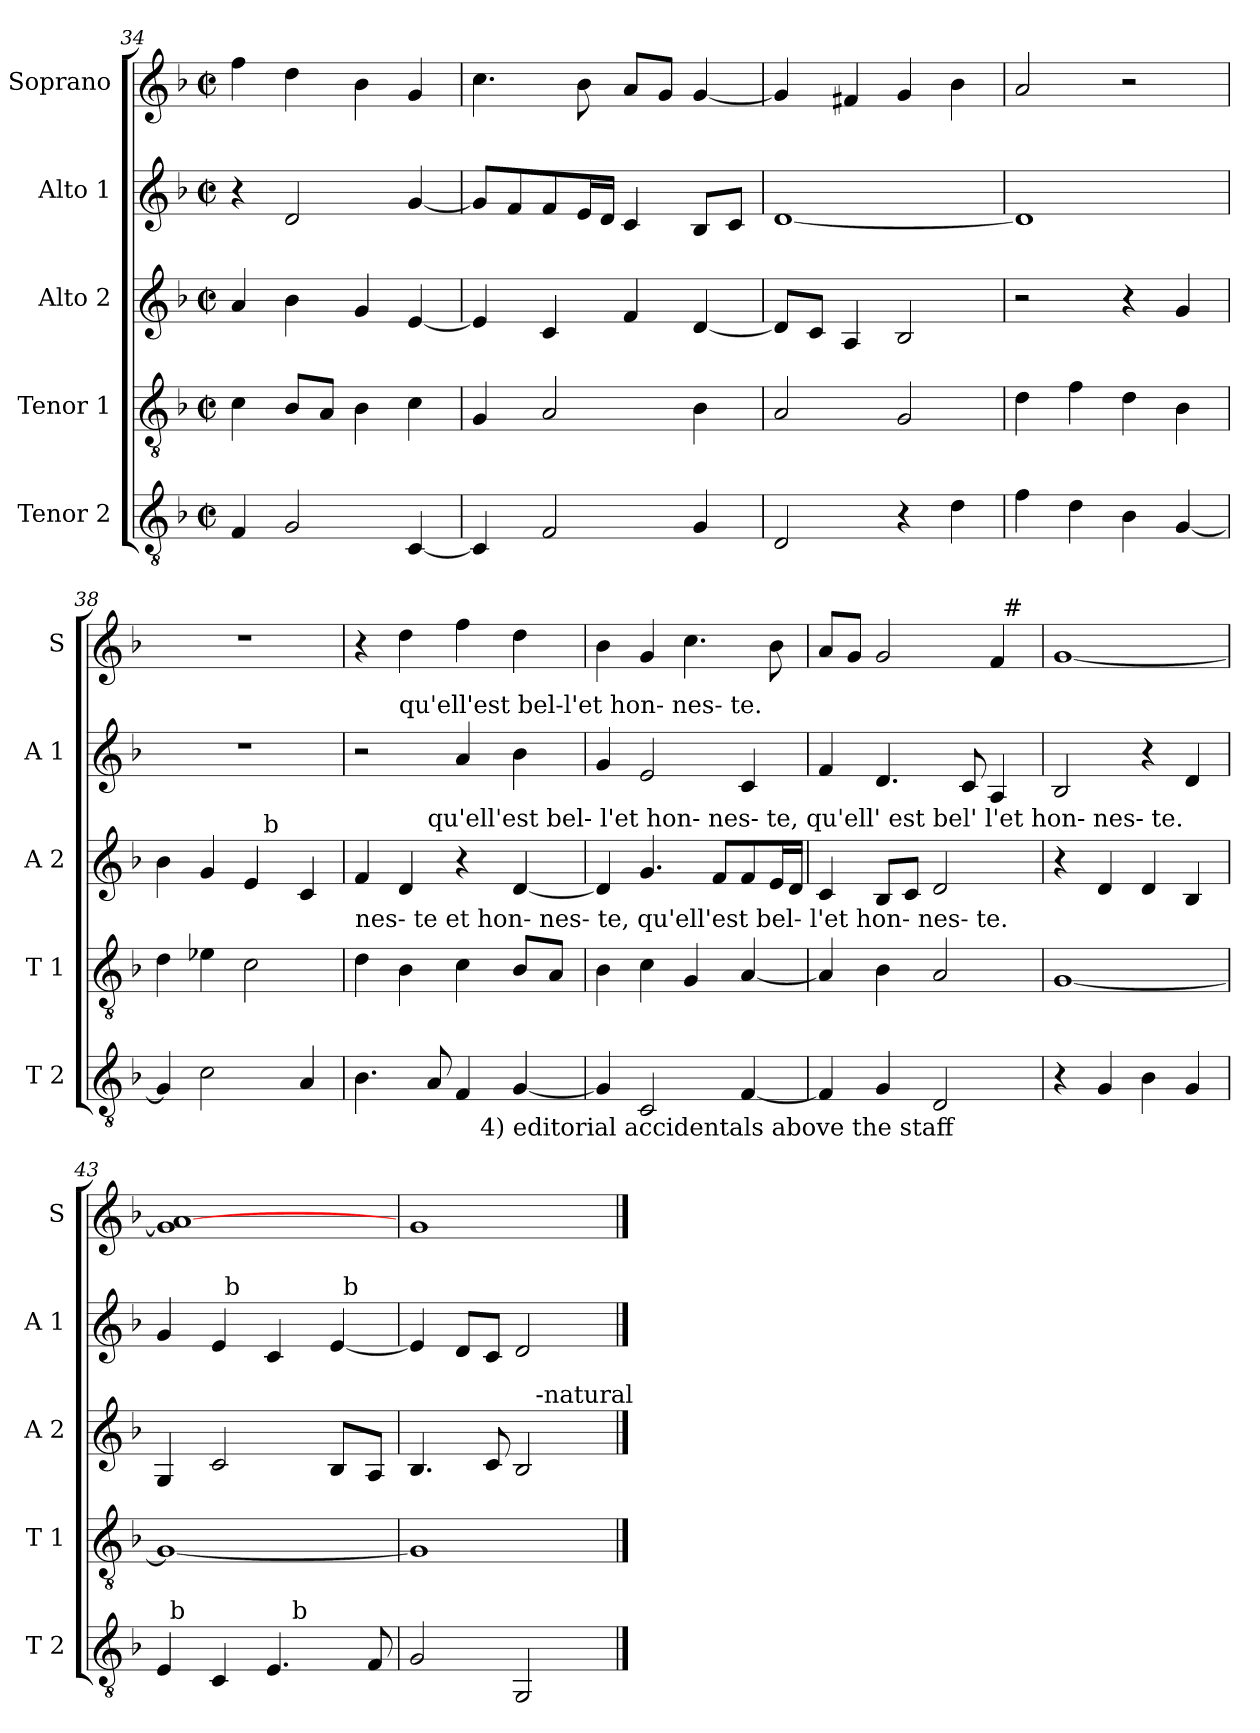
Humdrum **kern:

**kern	**kern	**kern	**kern	**kern
*part5	*part4	*part3	*part2	*part1
*staff5	*staff4	*staff3	*staff2	*staff1
*I"Tenor 2	*I"Tenor 1	*I"Alto 2	*I"Alto 1	*I"Soprano
*I'T 2	*I'T 1	*I'A 2	*I'A 1	*I'S
*clefGv2	*clefGv2	*clefG2	*clefG2	*clefG2
*k[b-]	*k[b-]	*k[b-]	*k[b-]	*k[b-]
*F:	*F:	*F:	*F:	*F:
*M2/2	*M2/2	*M2/2	*M2/2	*M2/2
*met(c|)	*met(c|)	*met(c|)	*met(c|)	*met(c|)
=34	=34	=34	=34	=34
4F/	4c\	4a/	4r	4ff\
2G/	8B-/L	4b-\	2d/	4dd\
.	8A/J	.	.	.
.	4B-\	4g/	.	4b-\
[4C/	4c\	[4e/	[4g/	4g/
=35	=35	=35	=35	=35
4C/]	4G/	4e/]	8g/L]	4.cc\
.	.	.	8f/	.
2F/	2A/	4c/	8f/	.
.	.	.	16e/L	8b-\
.	.	.	16d/JJ	.
.	.	4f/	4c/	8a/L
.	.	.	.	8g/J
4G/	4B-\	[4d/	8B-/L	[4g/
.	.	.	8c/J	.
=36	=36	=36	=36	=36
2D/	2A/	8d/L]	[1d	4g/]
.	.	8c/J	.	.
.	.	4A/	.	4f#X/
4r	2G/	2B-/	.	4g/
4d\	.	.	.	4b-\
=37	=37	=37	=37	=37
4f\	4d\	2r	1d]	2a/
4d\	4f\	.	.	.
4B-\	4d\	4r	.	2r
[4G/	4B-\	4g/	.	.
=38	=38	=38	=38	=38
*	*	*^	*	*
4G/]	4d\	4b-\	2ryy	1r	1r
2c\	4e-X\	4g/	.	.	.
.	2c\	4e/	16ryy	.	.
!	!	!	!LO:TX:a:t=b	!	!
.	.	.	4..ryy	.	.
4A/	.	4c/	.	.	.
!!LO:PB:g=z
=39	=39	=39	=39	=39	=39
!	!LO:TX:a:t=nes- te         et              hon-                      nes-       te,                  qu'ell'est bel-   l'et    hon-                nes-        te.	!	!	!	!
!LO:TX:b:t=notes&colon; 1) original note vamues have been halved\n           2) original keys&colon; Sol, Ut 2nd, Ut 2nd, Ut 3rd, Fa 3rd\n           3) m24 T1&colon; 2x quarter for 2x halves	!	!	!	!	!
!LO:TX:b:t=Text in modern french&colon;\nPour la dame que je suis né et sous qui je suis destiné,\nfaisant perte ou conquête me peut rendre autant fortuné\nqu'elle est belle et honnête	!	!	!	!	!
!LO:TX:a:t=te.	!	!	!	!	!
*^	*	*	*	*^	*
4.B-\	2ryy	4d\	4f/	4.ryy	2r	4ryy	4r
!	!	!	!	!	!	!LO:TX:a:t=qu'ell'est bel-l'et     hon- nes-                                            te.	!
.	.	4B-\	4d/	.	.	2.ryy	4dd\
!	!	!	!	!LO:TX:a:t=qu'ell'est  bel-  l'et            hon-     nes-                        te,                qu'ell' est  bel'   l'et   hon-        nes- te.	!	!	!
8A/	.	.	.	2ryy	.	.	.
4F/	16.ryy	4c\	4r	.	4a/	.	4ff\
!	!LO:TX:b:t=4) editorial accidentals above the staff	!	!	!	!	!	!
.	4ryy	.	.	.	.	.	.
[4G/	.	8B-/L	[4d/	.	4b-\	.	4dd\
.	8ryy	.	.	.	.	.	.
.	.	8A/J	.	8ryy	.	.	.
.	32ryy	.	.	.	.	.	.
*	*	*	*v	*v	*	*	*
*v	*v	*	*	*v	*v	*
=40	=40	=40	=40	=40
4G/]	4B-\	4d/]	4g/	4b-\
2C/	4c\	4.g/	2e/	4g/
.	4G/	.	.	4.cc\
.	.	8f/L	.	.
[4F/	[4A/	8f/	4c/	.
.	.	16e/L	.	8b-\
.	.	16d/JJ	.	.
=41	=41	=41	=41	=41
*	*	*	*	*^
4F/]	4A/]	4c/	4f/	8a/L	2ryy
.	.	.	.	8g/J	.
4G/	4B-\	8B-/L	4.d/	2g/	.
.	.	8c/J	.	.	.
2D/	2A/	2d/	.	.	4ryy
.	.	.	8c/	.	.
.	.	.	4A/	4f/	32ryy
!	!	!	!	!	!LO:TX:a:t=#
.	.	.	.	.	8..ryy
*	*	*	*	*v	*v
=42	=42	=42	=42	=42
4r	[1G	4r	2B-/	[1g
4G/	.	4d/	.	.
4B-\	.	4d/	4r	.
4G/	.	4B-/	4d/	.
=43	=43	=43	=43	=43
*^	*	*	*^	*
*	*^	*	*	*	*	*
4E/	32ryy	2ryy	1G_	4G/	4g/	4ryy	1g] [1a
!	!LO:TX:a:t=b	!	!	!	!	!	!
.	2ryy	.	.	.	.	.	.
4C/	.	.	.	2c/	4e/	32ryy	.
!	!	!	!	!	!	!LO:TX:a:t=b	!
.	.	.	.	.	.	2ryy	.
4.E/	.	16ryy	.	.	4c/	.	.
.	4...ryy	.	.	.	.	.	.
!	!	!LO:TX:a:t=b	!	!	!	!	!
.	.	4..ryy	.	.	.	.	.
.	.	.	.	8B-/L	[4e/	.	.
!	!	!	!	!	!	!LO:TX:a:t=b	!
.	.	.	.	.	.	8..ryy	.
8F/	.	.	.	8A/J	.	.	.
*v	*v	*v	*	*	*v	*v	*
=44	=44	=44	=44	=44
*	*	*^	*	*
2G/	1G]	4.B-/	2ryy	4e/]	1g
.	.	.	.	8d/L	.
.	.	8c/	.	8c/J	.
2GG/	.	2B-/	16ryy	2d/	.
!	!	!	!LO:TX:a:t=-natural	!	!
.	.	.	4..ryy	.	.
*	*	*v	*v	*	*
==	==	==	==	==
*-	*-	*-	*-	*-
